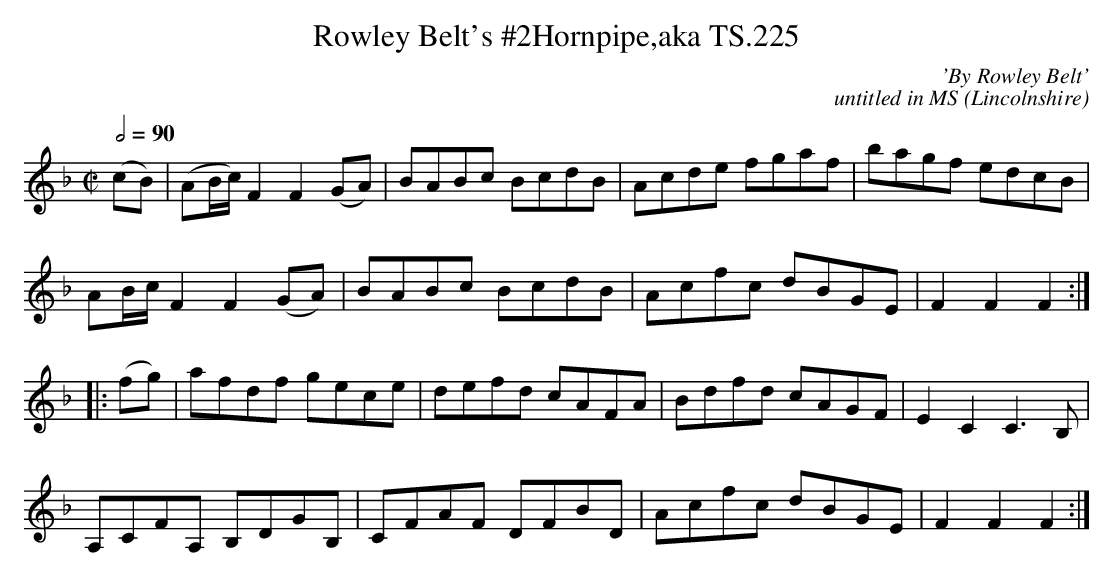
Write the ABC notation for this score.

X:1
T:Rowley Belt's #2Hornpipe,aka TS.225
C:'By Rowley Belt'
C:untitled in MS
L:1/8
M:C|
O:Lincolnshire
Q:1/2=90
K:F
(cB)|(AB/c/) F2F2(GA)|BABc BcdB|Acde fgaf|bagf edcB|!
AB/c/F2F2(GA)|BABc BcdB|Acfc dBGE|F2F2F2:|!
|:(fg)|afdf gece|defd cAFA|Bdfd cAGF|E2C2C2>B,2|!
A,CFA, B,DGB,|CFAF DFBD|Acfc dBGE|F2F2F2:|]
